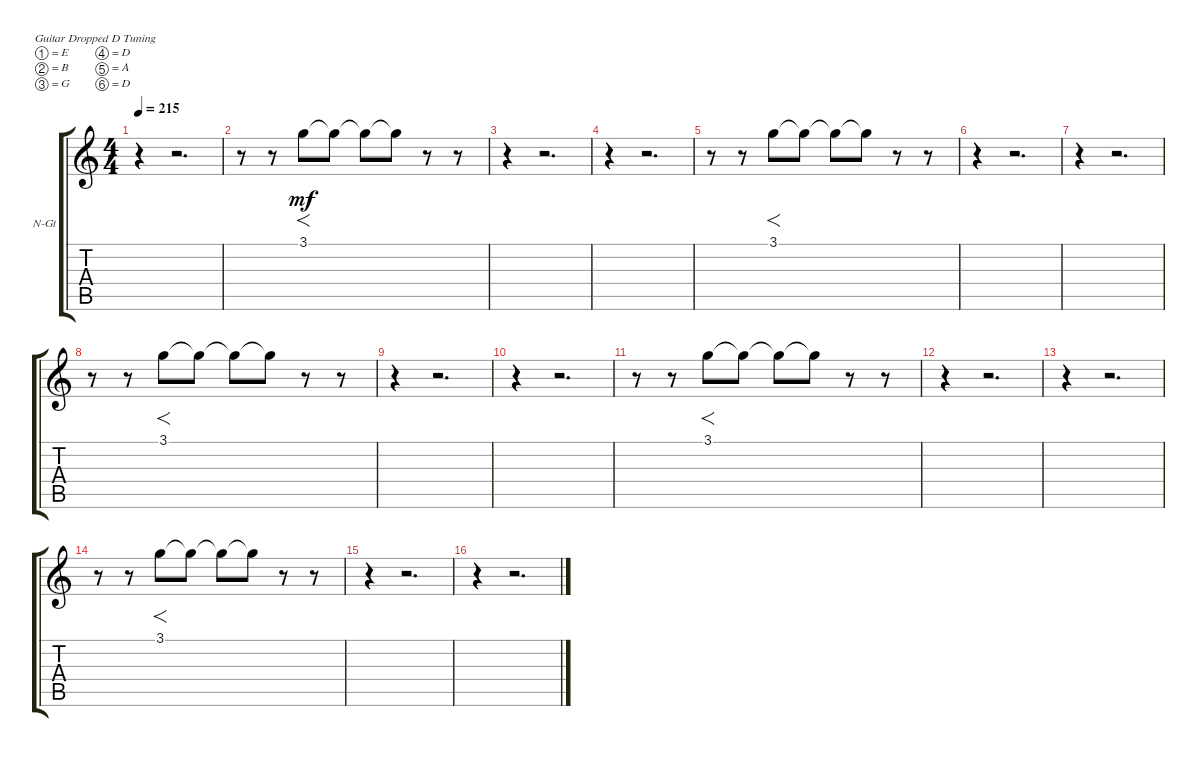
\bracketExtendMode groupsimilarinstruments
\firstSystemTrackNameOrientation horizontal
\otherSystemsTrackNameOrientation horizontal
\track ("Keyboard (Christian)" "N-Gt") {instrument acousticguitarnylon}
\staff {score tabs}
\tuning (E4 B3 G3 D3 A2 D2)
\ts (4 4)
\tempo 215
\clef g2
\ks c
r.4{dy mf} r.2{d} |
r.8 r.8 3.1.8{f} 3.1{t}.8 3.1{t}.8 3.1{t}.8 r.8 r.8 |
r.4 r.2{d} |
r.4 r.2{d} |
r.8 r.8 3.1.8{f} 3.1{t}.8 3.1{t}.8 3.1{t}.8 r.8 r.8 |
r.4 r.2{d} |
r.4 r.2{d} |
r.8 r.8 3.1.8{f} 3.1{t}.8 3.1{t}.8 3.1{t}.8 r.8 r.8 |
r.4 r.2{d} |
r.4 r.2{d} |
r.8 r.8 3.1.8{f} 3.1{t}.8 3.1{t}.8 3.1{t}.8 r.8 r.8 |
r.4 r.2{d} |
r.4 r.2{d} |
r.8 r.8 3.1.8{f} 3.1{t}.8 3.1{t}.8 3.1{t}.8 r.8 r.8 |
r.4 r.2{d} |
r.4 r.2{d}
